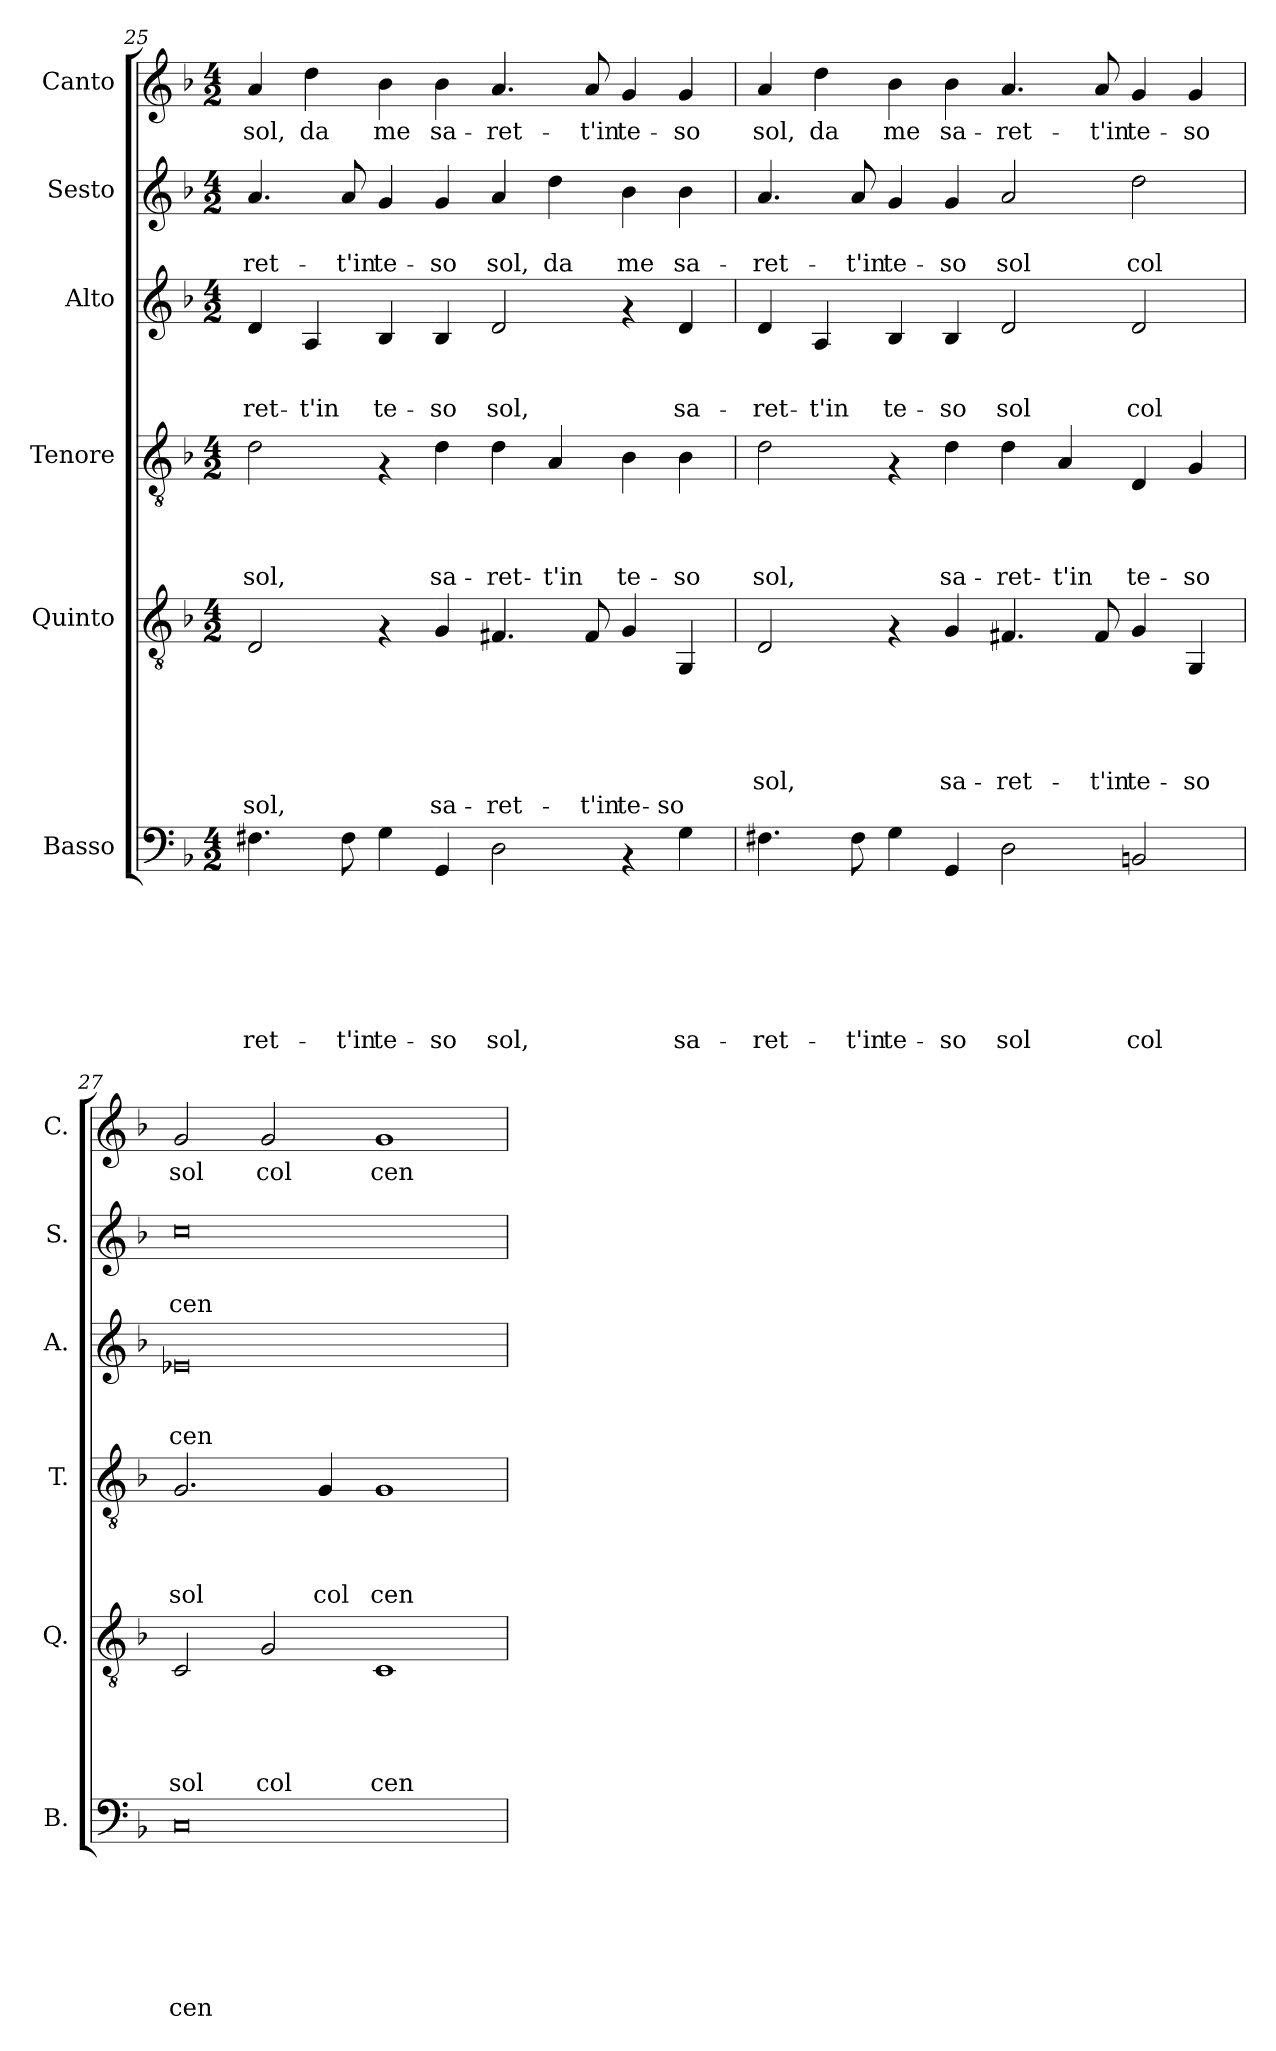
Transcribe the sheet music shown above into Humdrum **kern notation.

**kern	**text	**text	**text	**text	**text	**text	**text	**kern	**text	**text	**text	**text	**text	**text	**kern	**text	**text	**text	**text	**kern	**text	**text	**text	**kern	**text	**text	**kern	**text
*part6	*part6	*part6	*part6	*part6	*part6	*part6	*part6	*part5	*part5	*part5	*part5	*part5	*part5	*part5	*part4	*part4	*part4	*part4	*part4	*part3	*part3	*part3	*part3	*part2	*part2	*part2	*part1	*part1
*staff6	*staff6	*staff6	*staff6	*staff6	*staff6	*staff6	*staff6	*staff5	*staff5	*staff5	*staff5	*staff5	*staff5	*staff5	*staff4	*staff4	*staff4	*staff4	*staff4	*staff3	*staff3	*staff3	*staff3	*staff2	*staff2	*staff2	*staff1	*staff1
*I"Basso	*	*	*	*	*	*	*	*I"Quinto	*	*	*	*	*	*	*I"Tenore	*	*	*	*	*I"Alto	*	*	*	*I"Sesto	*	*	*I"Canto	*
*I'B.	*	*	*	*	*	*	*	*I'Q.	*	*	*	*	*	*	*I'T.	*	*	*	*	*I'A.	*	*	*	*I'S.	*	*	*I'C.	*
*clefF4	*	*	*	*	*	*	*	*clefGv2	*	*	*	*	*	*	*clefGv2	*	*	*	*	*clefG2	*	*	*	*clefG2	*	*	*clefG2	*
*k[b-]	*	*	*	*	*	*	*	*k[b-]	*	*	*	*	*	*	*k[b-]	*	*	*	*	*k[b-]	*	*	*	*k[b-]	*	*	*k[b-]	*
*F:	*	*	*	*	*	*	*	*F:	*	*	*	*	*	*	*F:	*	*	*	*	*F:	*	*	*	*F:	*	*	*F:	*
*M4/2	*	*	*	*	*	*	*	*M4/2	*	*	*	*	*	*	*M4/2	*	*	*	*	*M4/2	*	*	*	*M4/2	*	*	*M4/2	*
=25	=25	=25	=25	=25	=25	=25	=25	=25	=25	=25	=25	=25	=25	=25	=25	=25	=25	=25	=25	=25	=25	=25	=25	=25	=25	=25	=25	=25
!	!	!	!	!	!	!	!LO:LY:b:rj	!	!	!	!	!	!	!LO:LY:b	!	!	!	!	!LO:LY:b	!	!	!	!LO:LY:b	!	!	!LO:LY:b	!	!LO:LY:b
4.F#X\	.	.	.	.	.	.	-ret-	2D/	.	.	.	.	.	sol,	2d\	.	.	.	sol,	4d/	.	.	-ret-	4.a/	.	-ret-	4a/	sol,
!	!	!	!	!	!	!	!	!	!	!	!	!	!	!	!	!	!	!	!	!	!	!	!LO:LY:b	!	!	!	!	!LO:LY:b
.	.	.	.	.	.	.	.	.	.	.	.	.	.	.	.	.	.	.	.	4A/	.	.	-t'in	.	.	.	4dd\	da
!	!	!	!	!	!	!	!LO:LY:b:rj	!	!	!	!	!	!	!	!	!	!	!	!	!	!	!	!	!	!	!LO:LY:b	!	!
8F#\	.	.	.	.	.	.	-t'in	.	.	.	.	.	.	.	.	.	.	.	.	.	.	.	.	8a/	.	-t'in	.	.
!	!	!	!	!	!	!	!LO:LY:b:rj	!	!	!	!	!	!	!	!	!	!	!	!	!	!	!	!LO:LY:b	!	!	!LO:LY:b	!	!LO:LY:b
4G\	.	.	.	.	.	.	te-	4rF	.	.	.	.	.	.	4rF	.	.	.	.	4B-/	.	.	te-	4g/	.	te-	4b-\	me
!	!	!	!	!	!	!	!LO:LY:b:rj	!	!	!	!	!	!	!LO:LY:b	!	!	!	!	!LO:LY:b	!	!	!	!LO:LY:b	!	!	!LO:LY:b	!	!LO:LY:b
4GG/	.	.	.	.	.	.	-so	4G/	.	.	.	.	.	sa-	4d\	.	.	.	sa-	4B-/	.	.	-so	4g/	.	-so	4b-\	sa-
!	!	!	!	!	!	!	!LO:LY:b:rj	!	!	!	!	!	!	!LO:LY:b	!	!	!	!	!LO:LY:b	!	!	!	!LO:LY:b	!	!	!LO:LY:b	!	!LO:LY:b
2D\	.	.	.	.	.	.	sol,	4.F#X/	.	.	.	.	.	-ret-	4d\	.	.	.	-ret-	2d/	.	.	sol,	4a/	.	sol,	4.a/	-ret-
!	!	!	!	!	!	!	!	!	!	!	!	!	!	!	!	!	!	!	!LO:LY:b	!	!	!	!	!	!	!LO:LY:b	!	!
.	.	.	.	.	.	.	.	.	.	.	.	.	.	.	4A/	.	.	.	-t'in	.	.	.	.	4dd\	.	da	.	.
!	!	!	!	!	!	!	!	!	!	!	!	!	!	!LO:LY:b	!	!	!	!	!	!	!	!	!	!	!	!	!	!LO:LY:b
.	.	.	.	.	.	.	.	8F#/	.	.	.	.	.	-t'in	.	.	.	.	.	.	.	.	.	.	.	.	8a/	-t'in
!	!	!	!	!	!	!	!	!	!	!	!	!	!	!LO:LY:b	!	!	!	!	!LO:LY:b	!	!	!	!	!	!	!LO:LY:b	!	!LO:LY:b
4rAA	.	.	.	.	.	.	.	4G/	.	.	.	.	.	te-	4B-\	.	.	.	te-	4rf	.	.	.	4b-\	.	me	4g/	te-
!	!	!	!	!	!	!	!LO:LY:b:rj	!	!	!	!	!	!	!LO:LY:b	!	!	!	!	!LO:LY:b	!	!	!	!LO:LY:b	!	!	!LO:LY:b	!	!LO:LY:b
4G\	.	.	.	.	.	.	sa-	4GG/	.	.	.	.	.	-so	4B-\	.	.	.	-so	4d/	.	.	sa-	4b-\	.	sa-	4g/	-so
!!LO:LB:g=z
=26	=26	=26	=26	=26	=26	=26	=26	=26	=26	=26	=26	=26	=26	=26	=26	=26	=26	=26	=26	=26	=26	=26	=26	=26	=26	=26	=26	=26
!	!	!	!	!	!	!	!LO:LY:b:rj	!	!	!	!	!	!LO:LY:b	!	!	!	!	!	!LO:LY:b	!	!	!	!LO:LY:b	!	!	!LO:LY:b	!	!LO:LY:b
4.F#X\	.	.	.	.	.	.	-ret-	2D/	.	.	.	.	-sol,	.	2d\	.	.	.	sol,	4d/	.	.	-ret-	4.a/	.	-ret-	4a/	sol,
!	!	!	!	!	!	!	!	!	!	!	!	!	!	!	!	!	!	!	!	!	!	!	!LO:LY:b	!	!	!	!	!LO:LY:b
.	.	.	.	.	.	.	.	.	.	.	.	.	.	.	.	.	.	.	.	4A/	.	.	-t'in	.	.	.	4dd\	da
!	!	!	!	!	!	!	!LO:LY:b:rj	!	!	!	!	!	!	!	!	!	!	!	!	!	!	!	!	!	!	!LO:LY:b	!	!
8F#\	.	.	.	.	.	.	-t'in	.	.	.	.	.	.	.	.	.	.	.	.	.	.	.	.	8a/	.	-t'in	.	.
!	!	!	!	!	!	!	!LO:LY:b:rj	!	!	!	!	!	!	!	!	!	!	!	!	!	!	!	!LO:LY:b	!	!	!LO:LY:b	!	!LO:LY:b
4G\	.	.	.	.	.	.	te-	4rF	.	.	.	.	.	.	4rF	.	.	.	.	4B-/	.	.	te-	4g/	.	te-	4b-\	me
!	!	!	!	!	!	!	!LO:LY:b:rj	!	!	!	!	!	!LO:LY:b	!	!	!	!	!	!LO:LY:b	!	!	!	!LO:LY:b	!	!	!LO:LY:b	!	!LO:LY:b
4GG/	.	.	.	.	.	.	-so	4G/	.	.	.	.	sa-	.	4d\	.	.	.	sa-	4B-/	.	.	-so	4g/	.	-so	4b-\	sa-
!	!	!	!	!	!	!	!LO:LY:b:rj	!	!	!	!	!	!LO:LY:b	!	!	!	!	!	!LO:LY:b	!	!	!	!LO:LY:b	!	!	!LO:LY:b	!	!LO:LY:b
2D\	.	.	.	.	.	.	sol	4.F#X/	.	.	.	.	-ret-	.	4d\	.	.	.	-ret-	2d/	.	.	sol	2a/	.	sol	4.a/	-ret-
!	!	!	!	!	!	!	!	!	!	!	!	!	!	!	!	!	!	!	!LO:LY:b	!	!	!	!	!	!	!	!	!
.	.	.	.	.	.	.	.	.	.	.	.	.	.	.	4A/	.	.	.	-t'in	.	.	.	.	.	.	.	.	.
!	!	!	!	!	!	!	!	!	!	!	!	!	!LO:LY:b	!	!	!	!	!	!	!	!	!	!	!	!	!	!	!LO:LY:b
.	.	.	.	.	.	.	.	8F#/	.	.	.	.	-t'in	.	.	.	.	.	.	.	.	.	.	.	.	.	8a/	-t'in
!	!	!	!	!	!	!	!LO:LY:b:rj	!	!	!	!	!	!LO:LY:b	!	!	!	!	!	!LO:LY:b	!	!	!	!LO:LY:b	!	!	!LO:LY:b	!	!LO:LY:b
2BBn/	.	.	.	.	.	.	col	4G/	.	.	.	.	te-	.	4D/	.	.	.	te-	2d/	.	.	col	2dd\	.	col	4g/	te-
!	!	!	!	!	!	!	!	!	!	!	!	!	!LO:LY:b	!	!	!	!	!	!LO:LY:b	!	!	!	!	!	!	!	!	!LO:LY:b
.	.	.	.	.	.	.	.	4GG/	.	.	.	.	-so	.	4G/	.	.	.	-so	.	.	.	.	.	.	.	4g/	-so
=27	=27	=27	=27	=27	=27	=27	=27	=27	=27	=27	=27	=27	=27	=27	=27	=27	=27	=27	=27	=27	=27	=27	=27	=27	=27	=27	=27	=27
!	!	!	!	!	!	!	!LO:LY:b:rj	!	!	!	!	!	!LO:LY:b	!	!	!	!	!	!LO:LY:b	!	!	!	!LO:LY:b	!	!	!LO:LY:b	!	!LO:LY:b
0C	.	.	.	.	.	.	cen-	2C/	.	.	.	.	sol	.	2.G/	.	.	.	sol	0e-X	.	.	cen-	0cc	.	cen-	2g/	sol
!	!	!	!	!	!	!	!	!	!	!	!	!	!LO:LY:b	!	!	!	!	!	!	!	!	!	!	!	!	!	!	!LO:LY:b
.	.	.	.	.	.	.	.	2G/	.	.	.	.	col	.	.	.	.	.	.	.	.	.	.	.	.	.	2g/	col
!	!	!	!	!	!	!	!	!	!	!	!	!	!	!	!	!	!	!	!LO:LY:b	!	!	!	!	!	!	!	!	!
.	.	.	.	.	.	.	.	.	.	.	.	.	.	.	4G/	.	.	.	col	.	.	.	.	.	.	.	.	.
!	!	!	!	!	!	!	!	!	!	!	!	!	!LO:LY:b	!	!	!	!	!	!LO:LY:b	!	!	!	!	!	!	!	!	!LO:LY:b
.	.	.	.	.	.	.	.	1C	.	.	.	.	cen-	.	1G	.	.	.	cen-	.	.	.	.	.	.	.	1g	cen-
=	=	=	=	=	=	=	=	=	=	=	=	=	=	=	=	=	=	=	=	=	=	=	=	=	=	=	=	=
*-	*-	*-	*-	*-	*-	*-	*-	*-	*-	*-	*-	*-	*-	*-	*-	*-	*-	*-	*-	*-	*-	*-	*-	*-	*-	*-	*-	*-
